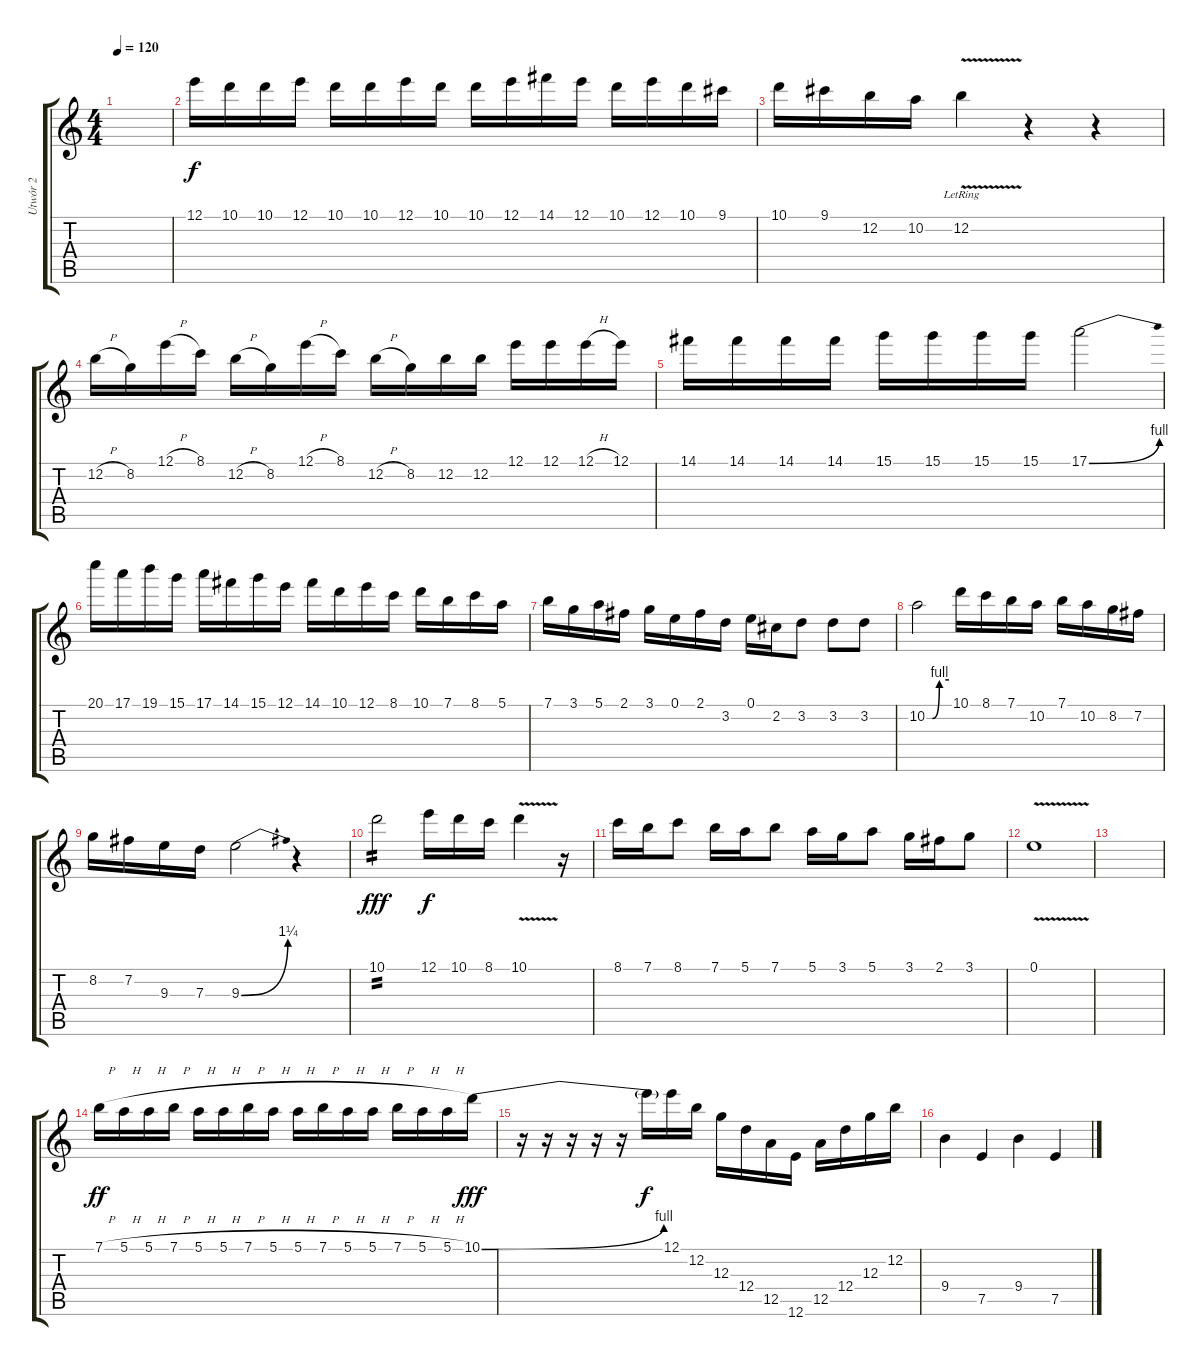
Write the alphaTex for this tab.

\track ("Utwór 2" "Utwór 2") {instrument overdrivenguitar}
\staff {score tabs}
\tuning (E4 B3 G3 D3 A2 E2) {hide}
\ts (4 4)
\tempo 120
\clef g2
\ks c
|
12.1.16 10.1.16 10.1.16 12.1.16 10.1.16 10.1.16 12.1.16 10.1.16 10.1.16 12.1.16 14.1.16 12.1.16 10.1.16 12.1.16 10.1.16 9.1.16 |
10.1.16 9.1.16 12.2.16 10.2.16 12.2{v lr}.4 r.4 r.4 |
12.2{h}.16 8.2.16 12.1{h}.16 8.1.16 12.2{h}.16 8.2.16 12.1{h}.16 8.1.16 12.2{h}.16 8.2.16 12.2.16 12.2.16 12.1.16 12.1.16 12.1{h}.16 12.1.16 |
14.1.16 14.1.16 14.1.16 14.1.16 15.1.16 15.1.16 15.1.16 15.1.16 17.1{be (bend 0 0 60 4)}.2 |
20.1.16 17.1.16 19.1.16 15.1.16 17.1.16 14.1.16 15.1.16 12.1.16 14.1.16 10.1.16 12.1.16 8.1.16 10.1.16 7.1.16 8.1.16 5.1.16 |
7.1.16 3.1.16 5.1.16 2.1.16 3.1.16 0.1.16 2.1.16 3.2.16 0.1.16 2.2.16 3.2.8 3.2.8 3.2.8 |
10.2{be (custom 0 0 15 0 34 4 60 4)}.2 10.1.16 8.1.16 7.1.16 10.2.16 7.1.16 10.2.16 8.2.16 7.2.16 |
8.2.16 7.2.16 9.3.16 7.3.16 9.3{be (bend 0 0 60 5)}.2 r.4 |
10.1.2{tp 2 dy fff} 12.1.16{dy f} 10.1.16 8.1.16 10.1{v}.4 r.16 |
8.1.16 7.1.16 8.1.8 7.1.16 5.1.16 7.1.8 5.1.16 3.1.16 5.1.8 3.1.16 2.1.16 3.1.8 |
0.1{v}.1 |
|
7.1{h}.16{dy ff} 5.1{h}.16 5.1{h}.16 7.1{h}.16 5.1{h}.16 5.1{h}.16 7.1{h}.16 5.1{h}.16 5.1{h}.16 7.1{h}.16 5.1{h}.16 5.1{h}.16 7.1{h}.16 5.1{h}.16 5.1{h}.16 10.1{be (bend 0 0 60 4)}.16{dy fff} |
r.16 r.16 r.16 r.16 r.16 10.1{t}.16{dy f} 12.1.16 12.2.16 12.3.16 12.4.16 12.5.16 12.6.16 12.5.16 12.4.16 12.3.16 12.2.16 |
9.4.4 7.5.4 9.4.4 7.5.4
